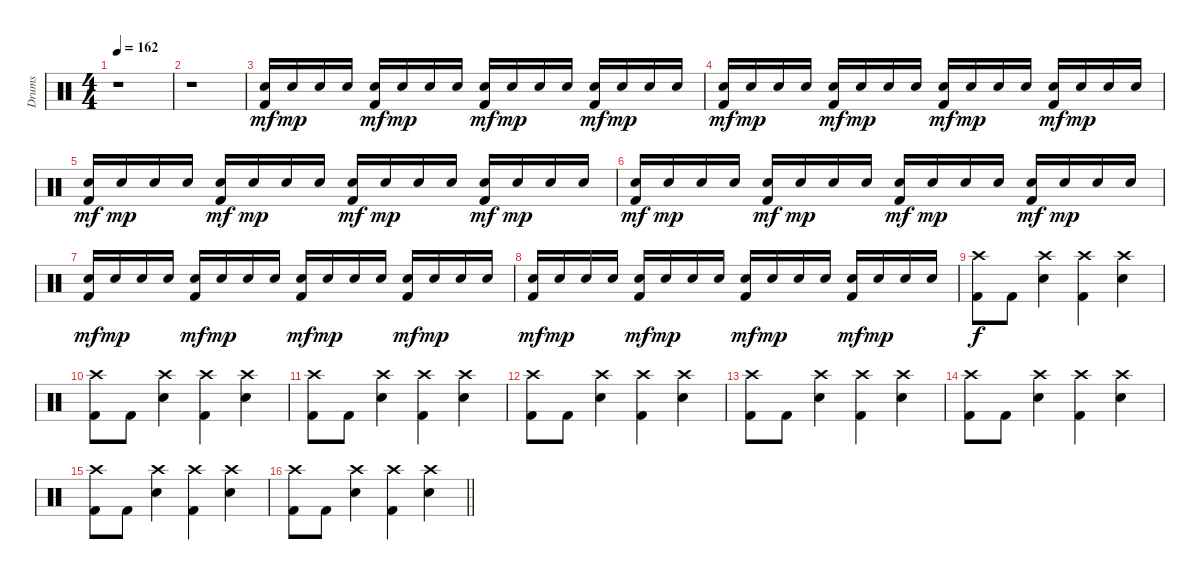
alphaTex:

\track ("Drums" "Drums") {instrument percussion}
\staff {score}
\articulation defaults
\ts (4 4)
\tempo 162
\clef neutral
\ks c
r.1{dy mf} |
r.1 |
("Electric Snare (hit)" "Kick (hit) 2").16 "Electric Snare (hit)".16{dy mp} "Electric Snare (hit)".16 "Electric Snare (hit)".16 ("Electric Snare (hit)" "Kick (hit) 2").16{dy mf} "Electric Snare (hit)".16{dy mp} "Electric Snare (hit)".16 "Electric Snare (hit)".16 ("Electric Snare (hit)" "Kick (hit) 2").16{dy mf} "Electric Snare (hit)".16{dy mp} "Electric Snare (hit)".16 "Electric Snare (hit)".16 ("Electric Snare (hit)" "Kick (hit) 2").16{dy mf} "Electric Snare (hit)".16{dy mp} "Electric Snare (hit)".16 "Electric Snare (hit)".16 |
("Electric Snare (hit)" "Kick (hit) 2").16{dy mf} "Electric Snare (hit)".16{dy mp} "Electric Snare (hit)".16 "Electric Snare (hit)".16 ("Electric Snare (hit)" "Kick (hit) 2").16{dy mf} "Electric Snare (hit)".16{dy mp} "Electric Snare (hit)".16 "Electric Snare (hit)".16 ("Electric Snare (hit)" "Kick (hit) 2").16{dy mf} "Electric Snare (hit)".16{dy mp} "Electric Snare (hit)".16 "Electric Snare (hit)".16 ("Electric Snare (hit)" "Kick (hit) 2").16{dy mf} "Electric Snare (hit)".16{dy mp} "Electric Snare (hit)".16 "Electric Snare (hit)".16 |
("Electric Snare (hit)" "Kick (hit) 2").16{dy mf} "Electric Snare (hit)".16{dy mp} "Electric Snare (hit)".16 "Electric Snare (hit)".16 ("Electric Snare (hit)" "Kick (hit) 2").16{dy mf} "Electric Snare (hit)".16{dy mp} "Electric Snare (hit)".16 "Electric Snare (hit)".16 ("Electric Snare (hit)" "Kick (hit) 2").16{dy mf} "Electric Snare (hit)".16{dy mp} "Electric Snare (hit)".16 "Electric Snare (hit)".16 ("Electric Snare (hit)" "Kick (hit) 2").16{dy mf} "Electric Snare (hit)".16{dy mp} "Electric Snare (hit)".16 "Electric Snare (hit)".16 |
("Electric Snare (hit)" "Kick (hit) 2").16{dy mf} "Electric Snare (hit)".16{dy mp} "Electric Snare (hit)".16 "Electric Snare (hit)".16 ("Electric Snare (hit)" "Kick (hit) 2").16{dy mf} "Electric Snare (hit)".16{dy mp} "Electric Snare (hit)".16 "Electric Snare (hit)".16 ("Electric Snare (hit)" "Kick (hit) 2").16{dy mf} "Electric Snare (hit)".16{dy mp} "Electric Snare (hit)".16 "Electric Snare (hit)".16 ("Electric Snare (hit)" "Kick (hit) 2").16{dy mf} "Electric Snare (hit)".16{dy mp} "Electric Snare (hit)".16 "Electric Snare (hit)".16 |
("Electric Snare (hit)" "Kick (hit) 2").16{dy mf} "Electric Snare (hit)".16{dy mp} "Electric Snare (hit)".16 "Electric Snare (hit)".16 ("Electric Snare (hit)" "Kick (hit) 2").16{dy mf} "Electric Snare (hit)".16{dy mp} "Electric Snare (hit)".16 "Electric Snare (hit)".16 ("Electric Snare (hit)" "Kick (hit) 2").16{dy mf} "Electric Snare (hit)".16{dy mp} "Electric Snare (hit)".16 "Electric Snare (hit)".16 ("Electric Snare (hit)" "Kick (hit) 2").16{dy mf} "Electric Snare (hit)".16{dy mp} "Electric Snare (hit)".16 "Electric Snare (hit)".16 |
("Electric Snare (hit)" "Kick (hit) 2").16{dy mf} "Electric Snare (hit)".16{dy mp} "Electric Snare (hit)".16 "Electric Snare (hit)".16 ("Electric Snare (hit)" "Kick (hit) 2").16{dy mf} "Electric Snare (hit)".16{dy mp} "Electric Snare (hit)".16 "Electric Snare (hit)".16 ("Electric Snare (hit)" "Kick (hit) 2").16{dy mf} "Electric Snare (hit)".16{dy mp} "Electric Snare (hit)".16 "Electric Snare (hit)".16 ("Electric Snare (hit)" "Kick (hit) 2").16{dy mf} "Electric Snare (hit)".16{dy mp} "Electric Snare (hit)".16 "Electric Snare (hit)".16 |
("Crash high (hit)" "Kick (hit) 2").8{dy f} "Kick (hit) 2".8 ("Crash high (hit)" "Snare (hit) 2").4 ("Crash high (hit)" "Kick (hit) 2").4 ("Crash high (hit)" "Snare (hit) 2").4 |
("Crash high (hit)" "Kick (hit) 2").8 "Kick (hit) 2".8 ("Crash high (hit)" "Snare (hit) 2").4 ("Crash high (hit)" "Kick (hit) 2").4 ("Crash high (hit)" "Snare (hit) 2").4 |
("Crash high (hit)" "Kick (hit) 2").8 "Kick (hit) 2".8 ("Crash high (hit)" "Snare (hit) 2").4 ("Crash high (hit)" "Kick (hit) 2").4 ("Crash high (hit)" "Snare (hit) 2").4 |
("Crash high (hit)" "Kick (hit) 2").8 "Kick (hit) 2".8 ("Crash high (hit)" "Snare (hit) 2").4 ("Crash high (hit)" "Kick (hit) 2").4 ("Crash high (hit)" "Snare (hit) 2").4 |
("Crash high (hit)" "Kick (hit) 2").8 "Kick (hit) 2".8 ("Crash high (hit)" "Snare (hit) 2").4 ("Crash high (hit)" "Kick (hit) 2").4 ("Crash high (hit)" "Snare (hit) 2").4 |
("Crash high (hit)" "Kick (hit) 2").8 "Kick (hit) 2".8 ("Crash high (hit)" "Snare (hit) 2").4 ("Crash high (hit)" "Kick (hit) 2").4 ("Crash high (hit)" "Snare (hit) 2").4 |
("Crash high (hit)" "Kick (hit) 2").8 "Kick (hit) 2".8 ("Crash high (hit)" "Snare (hit) 2").4 ("Crash high (hit)" "Kick (hit) 2").4 ("Crash high (hit)" "Snare (hit) 2").4 |
\barLineRight lightlight
("Crash high (hit)" "Kick (hit) 2").8 "Kick (hit) 2".8 ("Crash high (hit)" "Snare (hit) 2").4 ("Crash high (hit)" "Kick (hit) 2").4 ("Crash high (hit)" "Snare (hit) 2").4
